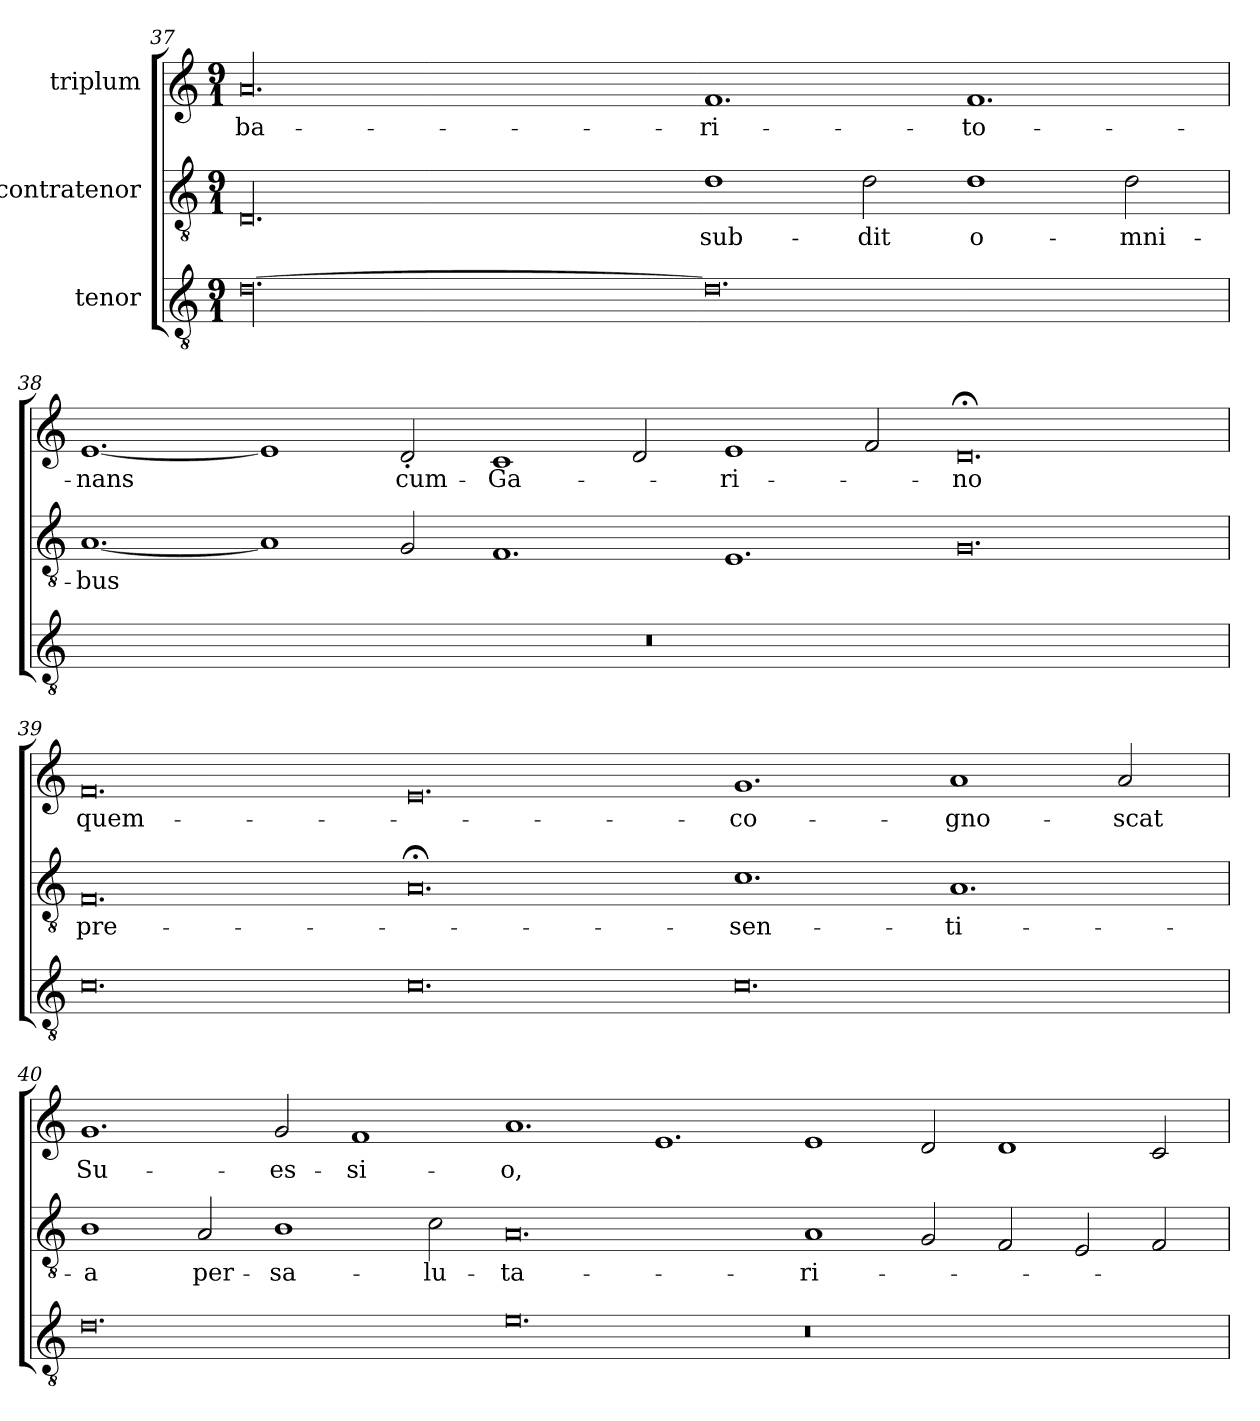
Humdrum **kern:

**kern	**kern	**text	**kern	**text
*part3	*part2	*part2	*part1	*part1
*staff3	*staff2	*staff2	*staff1	*staff1
*I"tenor	*I"contratenor	*	*I"triplum	*
*clefGv2	*clefGv2	*	*clefG2	*
*k[]	*k[]	*	*k[]	*
*C:	*C:	*	*C:	*
*M9/1	*M9/1	*	*M9/1	*
=37	=37	=37	=37	=37
[00.d\	00.D/	.	00.a/	ba-
0.d\]	1d\	sub-	1.f/	-ri-
.	2d\	-dit	.	.
.	1d\	o-	1.f/	-to-
.	2d\	-mni-	.	.
!!LO:LB:g=z
=38	=38	=38	=38	=38
1%9r	[1.A/	-bus	[1.e/	-nans
.	1A/]	.	1e/]	.
.	2G/	.	2d'/	cum-
.	1.F/	.	1c/	Ga-
.	.	.	2d/	.
.	1.E/	.	1e/	-ri-
.	.	.	2f/	.
.	0.G/	.	0.d;</	-no
=39	=39	=39	=39	=39
0.c\	0.F/	pre-	0.f/	quem-
0.c\	0.A;</	.	0.e/	.
0.c\	1.c\	-sen-	1.g/	co-
.	1.A/	-ti-	1a/	-gno-
.	.	.	2a/	-scat
!!LO:LB:g=z
=40	=40	=40	=40	=40
0.d\	1B\	-a	1.g/	Su-
.	2A/	per-	.	.
.	1B\	sa-	2g/	-es-
.	.	.	1f/	-si-
.	2c\	-lu-	.	.
0.e\	0.A/	-ta-	1.a/	-o,
.	.	.	1.e/	.
0.r	1A/	-ri-	1e/	.
.	2G/	.	2d/	.
.	2F/	.	1d/	.
.	2E/	.	.	.
.	2F/	.	2c/	.
=	=	=	=	=
*-	*-	*-	*-	*-
